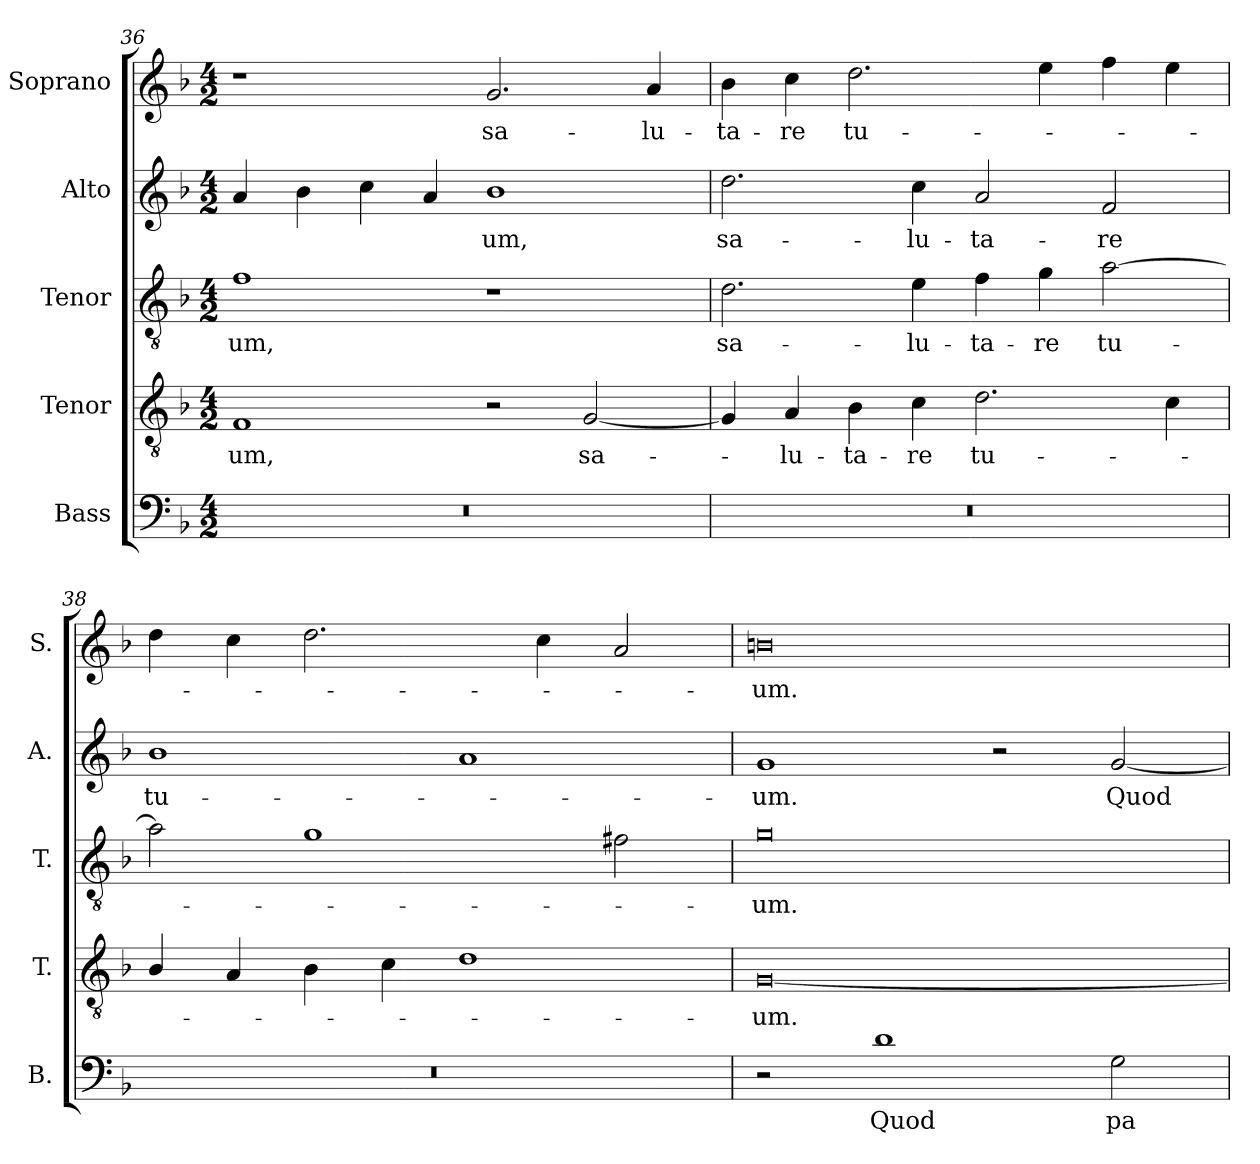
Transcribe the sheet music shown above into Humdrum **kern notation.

**kern	**text	**kern	**text	**kern	**text	**kern	**text	**kern	**text
*part5	*part5	*part4	*part4	*part3	*part3	*part2	*part2	*part1	*part1
*staff5	*staff5	*staff4	*staff4	*staff3	*staff3	*staff2	*staff2	*staff1	*staff1
*I"Bass	*	*I"Tenor	*	*I"Tenor	*	*I"Alto	*	*I"Soprano	*
*I'B.	*	*I'T.	*	*I'T.	*	*I'A.	*	*I'S.	*
*clefF4	*	*clefGv2	*	*clefGv2	*	*clefG2	*	*clefG2	*
*	*	*ITrd7c12	*	*ITrd7c12	*	*	*	*	*
*k[b-]	*	*k[b-]	*	*k[b-]	*	*k[b-]	*	*k[b-]	*
*F:	*	*F:	*	*F:	*	*F:	*	*F:	*
*M4/2	*	*M4/2	*	*M4/2	*	*M4/2	*	*M4/2	*
=36	=36	=36	=36	=36	=36	=36	=36	=36	=36
!LO:N:vis=1	!	!	!	!	!	!	!	!	!
!	!	!	!LO:LY:b:color=#000000	!	!	!	!	!	!
!	!	!	!	!	!LO:LY:b:color=#000000	!	!	!	!
0r	.	1FFi	-um,	1Fi	-um,	4ai/	.	1r	.
.	.	.	.	.	.	4b-i\	.	.	.
.	.	.	.	.	.	4cci\	.	.	.
.	.	.	.	.	.	4ai/	.	.	.
!	!	!	!	!	!	!	!LO:LY:b:color=#000000	!	!
!	!	!	!	!	!	!	!	!	!LO:LY:b:color=#000000
.	.	2r	.	1r	.	1b-i	-um,	2.gi/	sa-
!	!	!	!LO:LY:b:color=#000000	!	!	!	!	!	!
.	.	[2GGi/	sa-	.	.	.	.	.	.
!	!	!	!	!	!	!	!	!	!LO:LY:b:color=#000000
.	.	.	.	.	.	.	.	4ai/	-lu-
=37	=37	=37	=37	=37	=37	=37	=37	=37	=37
!LO:N:vis=1	!	!	!	!	!	!	!	!	!
!	!	!	!	!	!LO:LY:b:color=#000000	!	!	!	!
!	!	!	!	!	!	!	!LO:LY:b:color=#000000	!	!
!	!	!	!	!	!	!	!	!	!LO:LY:b:color=#000000
0r	.	4GGi/]	.	2.Di\	sa-	2.ddi\	sa-	4b-i\	-ta-
!	!	!	!LO:LY:b:color=#000000	!	!	!	!	!	!
!	!	!	!	!	!	!	!	!	!LO:LY:b:color=#000000
.	.	4AAi/	-lu-	.	.	.	.	4cci\	-re
!	!	!	!LO:LY:b:color=#000000	!	!	!	!	!	!
!	!	!	!	!	!	!	!	!	!LO:LY:b:color=#000000
.	.	4BB-i\	-ta-	.	.	.	.	2.ddi\	tu-
!	!	!	!LO:LY:b:color=#000000	!	!	!	!	!	!
!	!	!	!	!	!LO:LY:b:color=#000000	!	!	!	!
!	!	!	!	!	!	!	!LO:LY:b:color=#000000	!	!
.	.	4Ci\	-re	4Ei\	-lu-	4cci\	-lu-	.	.
!	!	!	!LO:LY:b:color=#000000	!	!	!	!	!	!
!	!	!	!	!	!LO:LY:b:color=#000000	!	!	!	!
!	!	!	!	!	!	!	!LO:LY:b:color=#000000	!	!
.	.	2.Di\	tu-	4Fi\	-ta-	2ai/	-ta-	.	.
!	!	!	!	!	!LO:LY:b:color=#000000	!	!	!	!
.	.	.	.	4Gi\	-re	.	.	4eei\	.
!	!	!	!	!	!LO:LY:b:color=#000000	!	!	!	!
!	!	!	!	!	!	!	!LO:LY:b:color=#000000	!	!
.	.	.	.	[2Ai\	tu-	2fi/	-re	4ffi\	.
.	.	4Ci\	.	.	.	.	.	4eei\	.
=38	=38	=38	=38	=38	=38	=38	=38	=38	=38
!LO:N:vis=1	!	!	!	!	!	!	!	!	!
!	!	!	!	!	!	!	!LO:LY:b:color=#000000	!	!
0r	.	4BB-i/	.	2Ai\]	.	1b-i	tu-	4ddi\	.
.	.	4AAi/	.	.	.	.	.	4cci\	.
.	.	4BB-i\	.	1Gi	.	.	.	2.ddi\	.
.	.	4Ci\	.	.	.	.	.	.	.
.	.	1Di	.	.	.	1ai	.	.	.
.	.	.	.	.	.	.	.	4cci\	.
.	.	.	.	2F#Xi\	.	.	.	2ai/	.
!!LO:LB:g=z
=39	=39	=39	=39	=39	=39	=39	=39	=39	=39
!	!	!	!LO:LY:b:color=#000000	!	!	!	!	!	!
!	!	!	!	!	!LO:LY:b:color=#000000	!	!	!	!
!	!	!	!	!	!	!	!LO:LY:b:color=#000000	!	!
!	!	!	!	!	!	!	!	!	!LO:LY:b:color=#000000
2r	.	[0GGi	-um.	0Gi	-um.	1gi	-um.	0bni	-um.
!	!LO:LY:b:color=#000000	!	!	!	!	!	!	!	!
1di	Quod	.	.	.	.	.	.	.	.
.	.	.	.	.	.	2r	.	.	.
!	!LO:LY:b:color=#000000	!	!	!	!	!	!	!	!
!	!	!	!	!	!	!	!LO:LY:b:color=#000000	!	!
2Gi\	pa-	.	.	.	.	[2gi/	Quod	.	.
=	=	=	=	=	=	=	=	=	=
*-	*-	*-	*-	*-	*-	*-	*-	*-	*-
